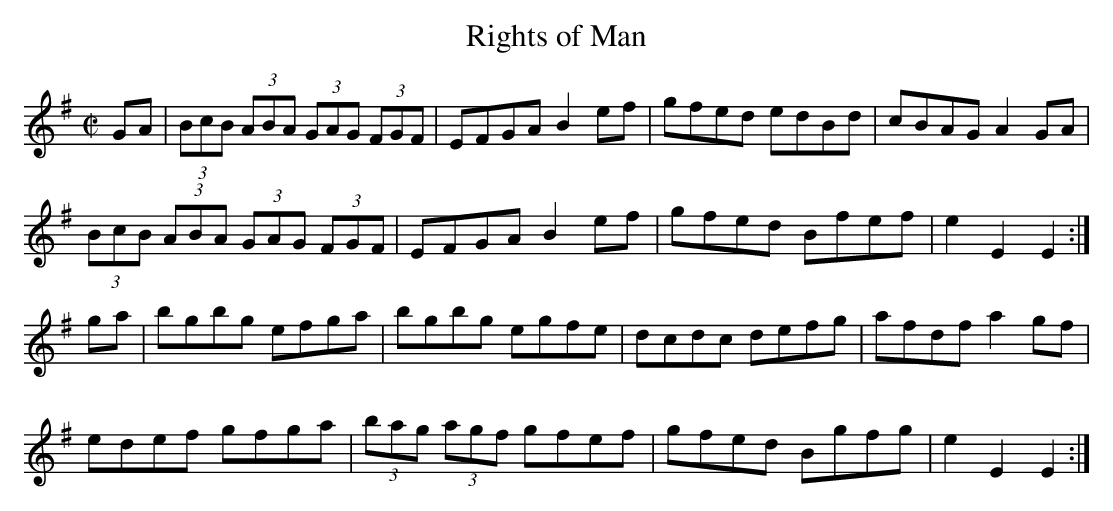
X:1
T:Rights of Man
M:C|
L:1/8
K:E Minor
GA|(3BcB (3ABA (3GAG (3FGF|EFGA B2ef|gfed edBd|cBAG A2GA|!
(3BcB (3ABA (3GAG (3FGF|EFGA B2ef|gfed Bfef|e2E2 E2:|!
ga|bgbg efga|bgbg egfe|dcdc defg|afdf a2gf|!
edef gfga|(3bag (3agf gfef|gfed Bgfg|e2E2 E2:|!
